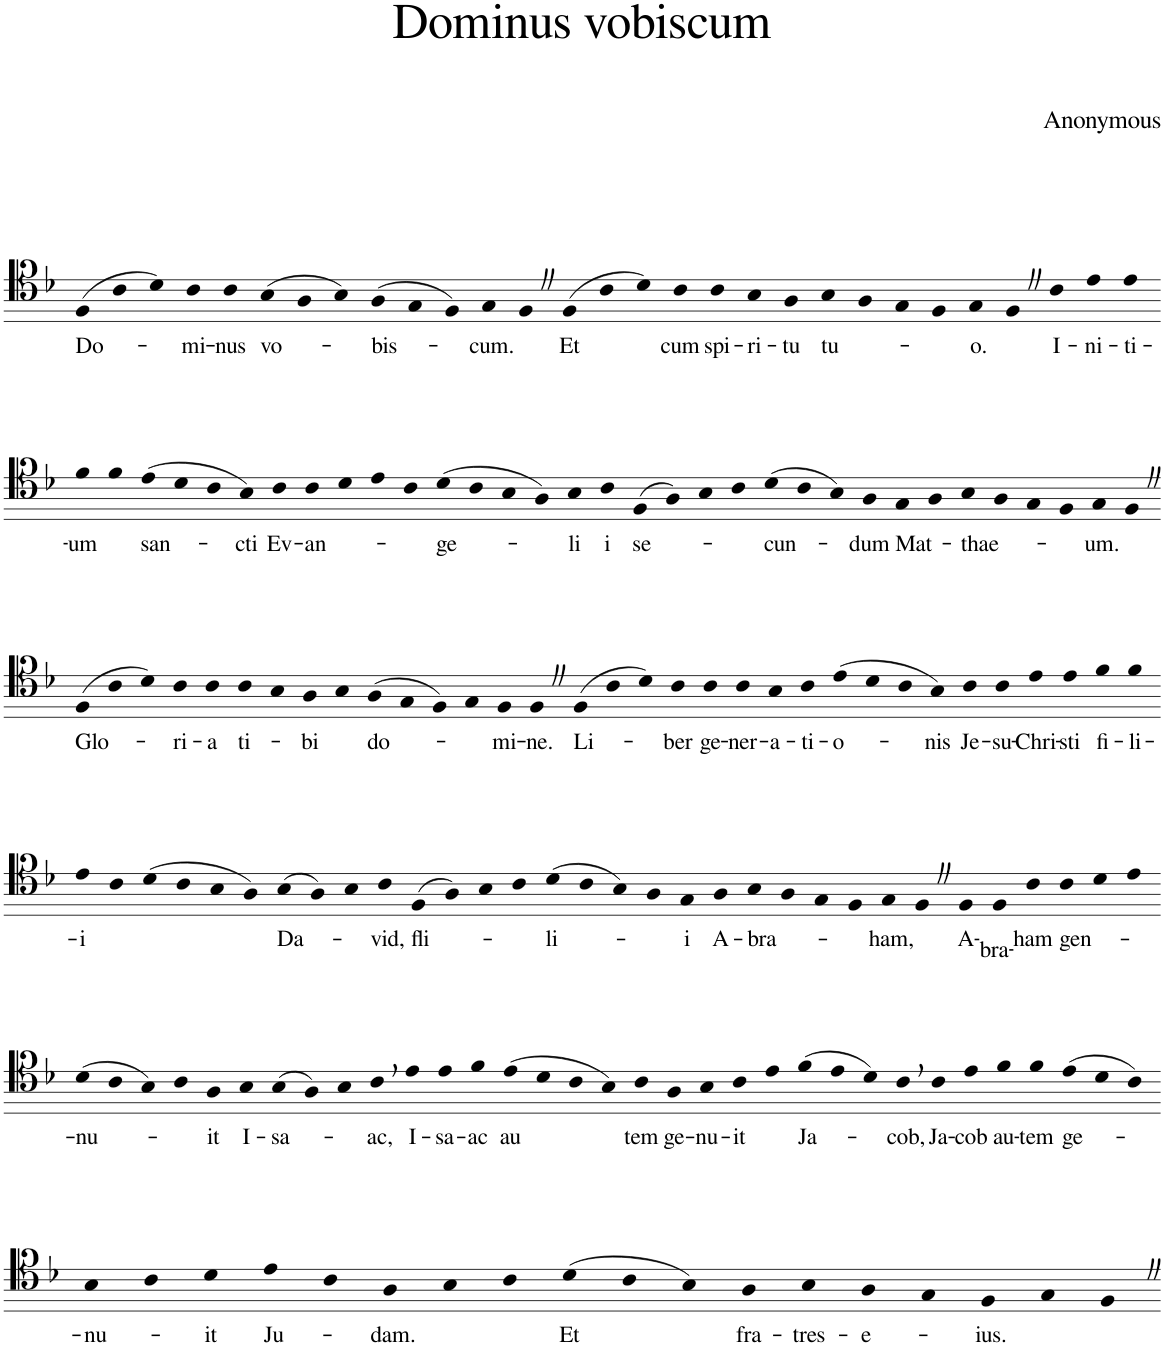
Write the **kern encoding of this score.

**kern	**text
*part1	*part1
*staff1	*staff1
*I"Piano	*
*I'Pno.	*
*clefC5	*
*k[b-]	*
*M63/4	*
=1	=1
!	!LO:LY:b
(4D	Do-
4A	.
4B-)	.
!	!LO:LY:b
4A	-mi-
!	!LO:LY:b
4A	-nus
!	!LO:LY:b
(4G	vo-
4F	.
4G)	.
!	!LO:LY:b
(4F	-bis-
4E	.
4D)	.
!	!LO:LY:b
4E	-cum.
4DZ	.
!	!LO:LY:b
(4D	Et
4A	.
4B-)	.
!	!LO:LY:b
4A	cum
!	!LO:LY:b
4A	spi-
!	!LO:LY:b
4G	-ri-
!	!LO:LY:b
4F	-tu
!	!LO:LY:b
4G	tu-
4F	.
4E	.
4D	.
!	!LO:LY:b
4E	-o.
4DZ	.
!	!LO:LY:b
4A	I-
!	!LO:LY:b
4c	-ni-
!	!LO:LY:b
4c	-ti-
!!LO:LB:g=z
=2-	=2-
!	!LO:LY:b
4d	-um
4d	.
!	!LO:LY:b
(4c	san-
4B-	.
4A	.
!	!LO:LY:b
4G)	-cti
!	!LO:LY:b
4A	Ev-
!	!LO:LY:b
4A	-an-
4B-	.
4c	.
4A	.
!	!LO:LY:b
(4B-	-ge-
4A	.
4G	.
4F)	.
!	!LO:LY:b
4G	-li
!	!LO:LY:b
4A	i
!	!LO:LY:b
(4D	se-
4F)	.
4G	.
4A	.
!	!LO:LY:b
(4B-	-cun-
4A	.
4G)	.
!	!LO:LY:b
4F	-dum
!	!LO:LY:b
4E	Mat-
4F	.
!	!LO:LY:b
4G	-thae-
4F	.
4E	.
4D	.
!	!LO:LY:b
4E	-um.
4DZ	.
!!LO:LB:g=z
=3-	=3-
!	!LO:LY:b
(4D	Glo-
4A	.
4B-)	.
!	!LO:LY:b
4A	-ri-
!	!LO:LY:b
4A	-a
!	!LO:LY:b
4A	ti-
4G	.
!	!LO:LY:b
4F	-bi
4G	.
!	!LO:LY:b
(4F	do-
4E	.
4D)	.
4E	.
!	!LO:LY:b
4D	-mi-
!	!LO:LY:b
4DZ	-ne.
!	!LO:LY:b
(4D	Li-
4A	.
4B-)	.
!	!LO:LY:b
4A	-ber
!	!LO:LY:b
4A	ge-
!	!LO:LY:b
4A	-ner-
!	!LO:LY:b
4G	-a-
!	!LO:LY:b
4A	-ti-
!	!LO:LY:b
(4c	-o-
4B-	.
4A	.
!	!LO:LY:b
4G)	-nis
!	!LO:LY:b
4A	Je-
!	!LO:LY:b
4A	-su-
!	!LO:LY:b
4c	-Chri-
!	!LO:LY:b
4c	-sti
!	!LO:LY:b
4d	fi-
!	!LO:LY:b
4d	-li-
!!LO:LB:g=z
=4-	=4-
!	!LO:LY:b
4c	-i
4A	.
(4B-	.
4A	.
4G	.
4F)	.
!	!LO:LY:b
(4G	Da-
4F)	.
4G	.
!	!LO:LY:b
4A	-vid,
!	!LO:LY:b
(4D	fli-
4F)	.
4G	.
4A	.
!	!LO:LY:b
(4B-	-li-
4A	.
4G)	.
4F	.
!	!LO:LY:b
4E	-i
!	!LO:LY:b
4F	A-
!	!LO:LY:b
4G	-bra-
4F	.
4E	.
4D	.
!	!LO:LY:b
4E	-ham,
4DZ	.
!	!LO:LY:b
4D	A-
!	!LO:LY:b
4D	-bra-
!	!LO:LY:b
4A	-ham
!	!LO:LY:b
4A	gen-
4B-	.
4c	.
!!LO:LB:g=z
=5-	=5-
!	!LO:LY:b
(4B-	-nu-
4A	.
4G)	.
4A	.
!	!LO:LY:b
4F	-it
!	!LO:LY:b
4G	I-
!	!LO:LY:b
(4G	-sa-
4F)	.
4G	.
!	!LO:LY:b
4A,	-ac,
!	!LO:LY:b
4c	I-
!	!LO:LY:b
4c	-sa-
!	!LO:LY:b
4d	-ac
!	!LO:LY:b
(4c	au
4B-	.
4A	.
4G)	.
!	!LO:LY:b
4A	tem
!	!LO:LY:b
4F	ge-
!	!LO:LY:b
4G	-nu-
!	!LO:LY:b
4A	-it
4c	.
!	!LO:LY:b
(4d	Ja-
4c	.
4B-)	.
!	!LO:LY:b
4A,	-cob,
!	!LO:LY:b
4A	Ja-
!	!LO:LY:b
4c	-cob
!	!LO:LY:b
4d	au-
!	!LO:LY:b
4d	-tem
!	!LO:LY:b
(4c	ge-
4B-	.
4A)	.
!!LO:LB:g=z
=6-	=6-
!	!LO:LY:b
4G	-nu-
4A	.
!	!LO:LY:b
4B-	-it
!	!LO:LY:b
4c	Ju-
4A	.
!	!LO:LY:b
4F	-dam.
4G	.
4A	.
!	!LO:LY:b
(4B-	Et
4A	.
4G)	.
!	!LO:LY:b
4F	fra-
!	!LO:LY:b
4G	-tres-
!	!LO:LY:b
4F	-e-
4E	.
!	!LO:LY:b
4D	-ius.
4E	.
4DZ	.
=-	=-
*-	*-
